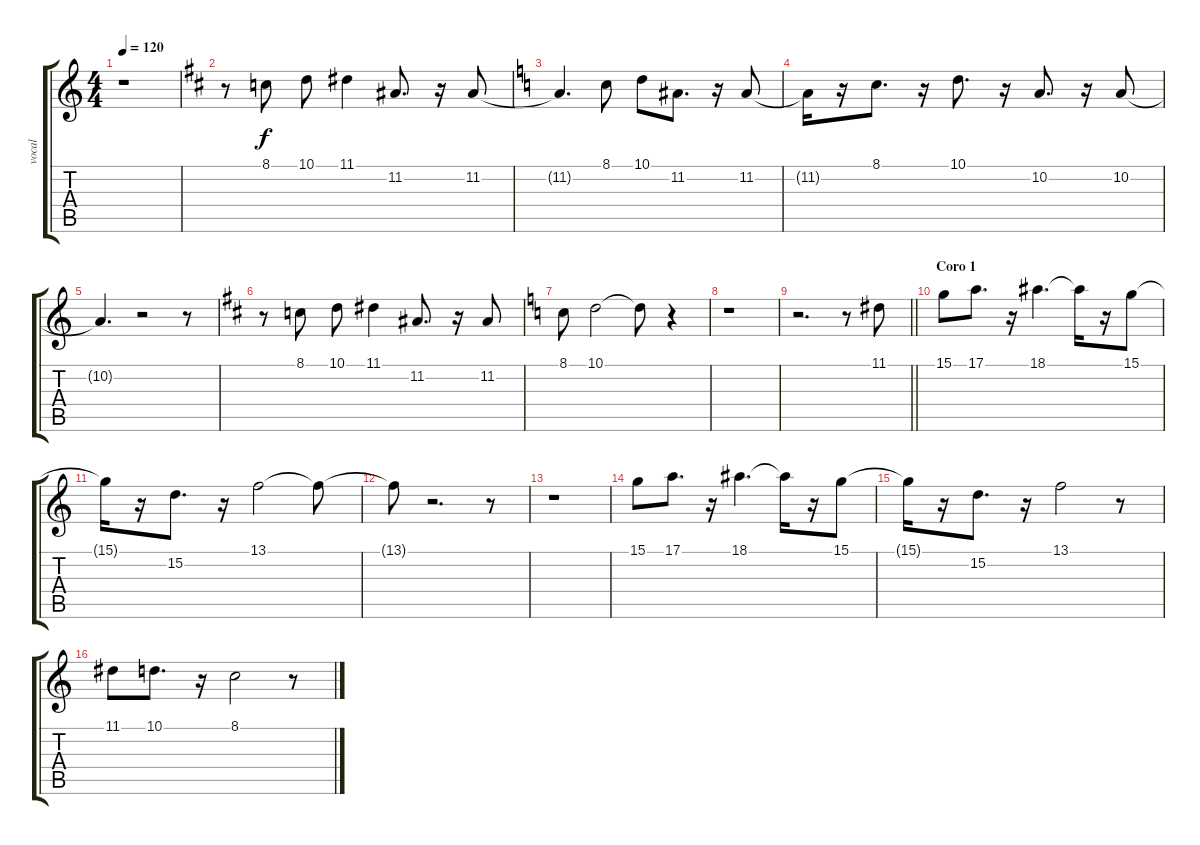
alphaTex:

\track ("vocal" "vocal") {instrument violin}
\staff {score tabs}
\tuning (E4 B3 G3 D3 A2 E2) {hide}
\ts (4 4)
\tempo 120
\clef g2
\ks c
r.1{dy f} |
\ks d
r.8 8.1.8 10.1.8 11.1.4 11.2.8{d} r.16 11.2.8 |
\ks c
11.2{t}.4{d} 8.1.8 10.1.8 11.2.8{d} r.16 11.2.8 |
11.2{t}.16 r.16 8.1.8{d} r.16 10.1.8{d} r.16 10.2.8{d} r.16 10.2.8 |
10.2{t}.4{d} r.2 r.8 |
\ks d
r.8 8.1.8 10.1.8 11.1.4 11.2.8{d} r.16 11.2.8 |
\ks c
8.1.8 10.1.2 10.1{t}.8 r.4 |
r.1 |
\barLineRight lightlight
r.2{d} r.8 11.1.8 |
\section ("" "Coro 1")
15.1.8 17.1.8{d} r.16 18.1.4{d} 18.1{t}.16 r.16 15.1.8 |
15.1{t}.16 r.16 15.2.8{d} r.16 13.1.2 13.1{t}.8 |
13.1{t}.8 r.2{d} r.8 |
r.1 |
15.1.8 17.1.8{d} r.16 18.1.4{d} 18.1{t}.16 r.16 15.1.8 |
15.1{t}.16 r.16 15.2.8{d} r.16 13.1.2 r.8 |
11.1.8 10.1.8{d} r.16 8.1.2 r.8
